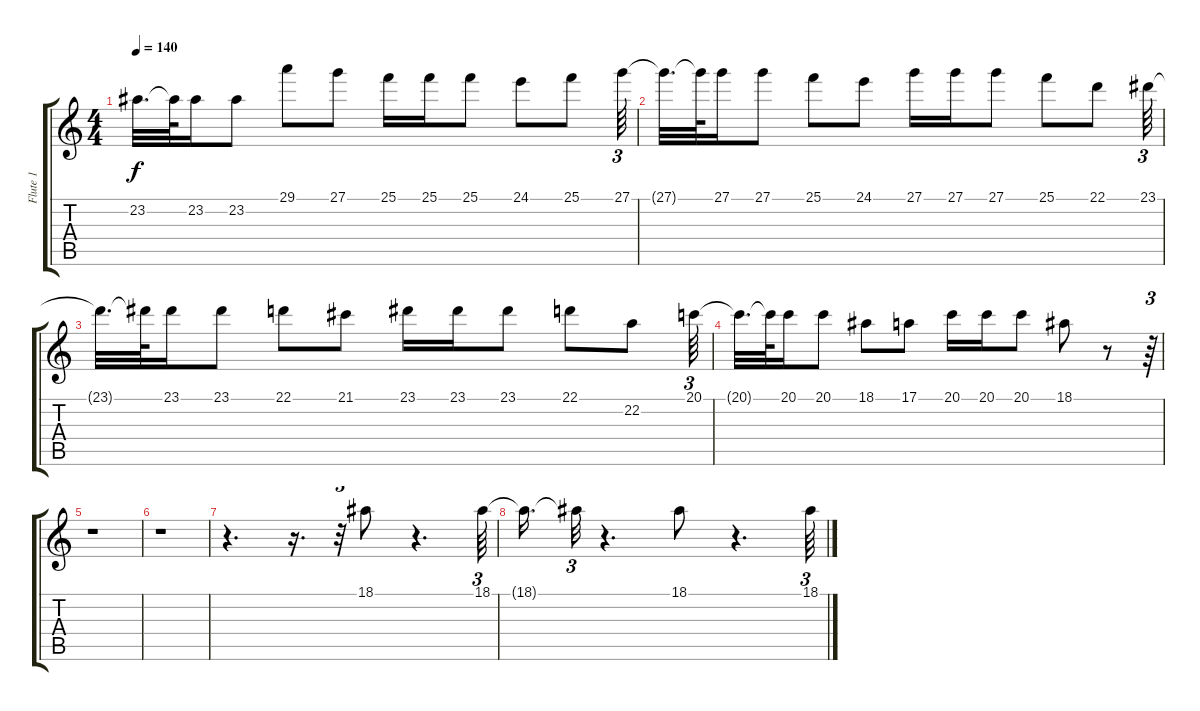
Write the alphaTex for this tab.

\track ("Flute 1" "Flute 1") {instrument flute}
\staff {score tabs}
\tuning (E4 B3 G3 D3 A2 E2) {hide}
\ts (4 4)
\tempo 140
\clef g2
\ks c
23.2{t}.32{d dy f} 23.2{t}.64 23.2.16 23.2.8 29.1.8 27.1.8 25.1.16 25.1.16 25.1.8 24.1.8 25.1.8 27.1.64{tu (3 2)} |
27.1{t}.32{d} 27.1{t}.64 27.1.16 27.1.8 25.1.8 24.1.8 27.1.16 27.1.16 27.1.8 25.1.8 22.1.8 23.1.64{tu (3 2)} |
23.1{t}.32{d} 23.1{t}.64 23.1.16 23.1.8 22.1.8 21.1.8 23.1.16 23.1.16 23.1.8 22.1.8 22.2.8 20.1.64{tu (3 2)} |
20.1{t}.32{d} 20.1{t}.64 20.1.16 20.1.8 18.1.8 17.1.8 20.1.16 20.1.16 20.1.8 18.1.8 r.8 r.64{tu (3 2)} |
r.1 |
r.1 |
r.4{d} r.16{d} r.32{tu (3 2)} 18.1.8 r.4{d} 18.1.64{tu (3 2)} |
18.1{t}.16{d} 18.1{t}.32{tu (3 2)} r.4{d} 18.1.8 r.4{d} 18.1.64{tu (3 2)}
